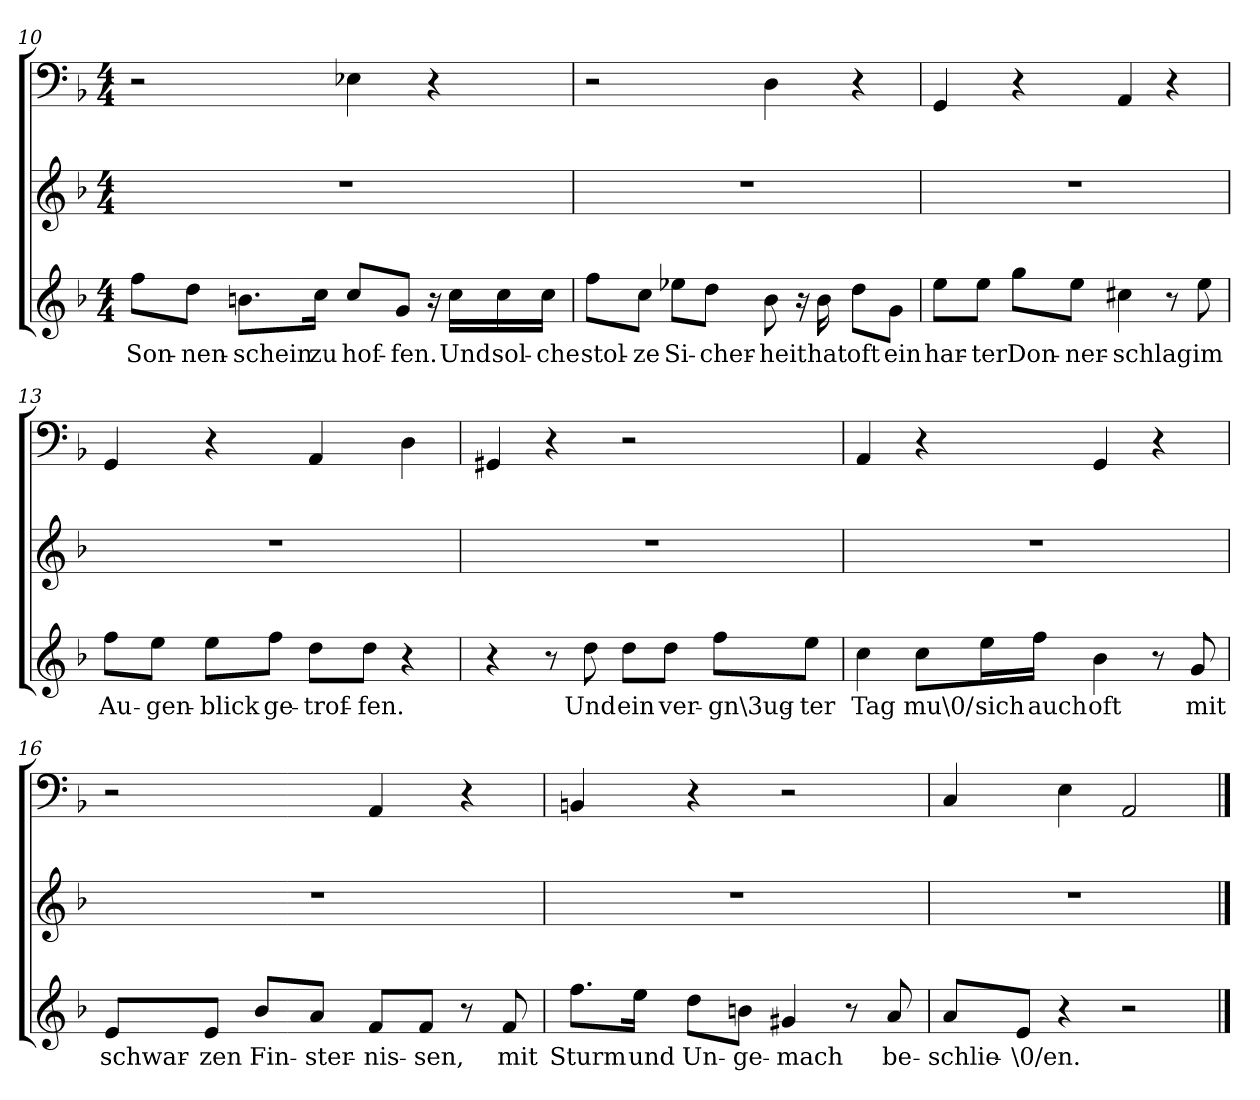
**kern	**text	**kern	**kern
*part3	*part3	*part2	*part1
*staff3	*staff3	*staff2	*staff1
*clefG2	*	*clefG2	*clefF4
*k[b-]	*	*k[b-]	*k[b-]
*d:	*	*d:	*d:
*M4/4	*	*M4/4	*M4/4
=10	=10	=10	=10
8ff\L	Son-	1r	2r
8dd\J	-nen-	.	.
8.bn\L	-schein	.	.
16cc\Jk	zu	.	.
8cc/L	hof-	.	4E-X\
8g/J	-fen.	.	.
16r	.	.	4r
16cc\LL	Und	.	.
16cc\	sol-	.	.
16cc\JJ	-che	.	.
=11	=11	=11	=11
8ff\L	stol-	1r	2r
8cc\J	-ze	.	.
8ee-X\L	Si-	.	.
8dd\J	-cher-	.	.
8b-\	-heit	.	4D\
16r	.	.	.
16b-\	hat	.	.
8dd\L	oft	.	4r
8g\J	ein	.	.
=12	=12	=12	=12
8ee\L	har-	1r	4GG/
8ee\J	-ter	.	.
8gg\L	Don-	.	4r
8ee\J	-ner-	.	.
4cc#X\	-schlag	.	4AA/
8r	.	.	4r
8ee\	im	.	.
=13	=13	=13	=13
8ff\L	Au-	1r	4GG/
8ee\J	-gen-	.	.
8ee\L	-blick	.	4r
8ff\J	ge-	.	.
8dd\L	-trof-	.	4AA/
8dd\J	-fen.	.	.
4r	.	.	4D\
=14	=14	=14	=14
4r	.	1r	4GG#X/
8r	.	.	4r
8dd\	Und	.	.
8dd\L	ein	.	2r
8dd\J	ver-	.	.
8ff\L	-gn\3ug-	.	.
8ee\J	-ter	.	.
=15	=15	=15	=15
4cc\	Tag	1r	4AA/
8cc\L	mu\0/	.	4r
16ee\L	sich	.	.
16ff\JJ	auch	.	.
4b-\	oft	.	4GG/
8r	.	.	4r
8g/	mit	.	.
=16	=16	=16	=16
8e/L	schwar-	1r	2r
8e/J	-zen	.	.
8b-/L	Fin-	.	.
8a/J	-ster-	.	.
8f/L	-nis-	.	4AA/
8f/J	-sen,	.	.
8r	.	.	4r
8f/	mit	.	.
=17	=17	=17	=17
8.ff\L	Sturm	1r	4BBn/
16ee\Jk	und	.	.
8dd\L	Un-	.	4r
8bn\J	-ge-	.	.
4g#X/	-mach	.	2r
8r	.	.	.
8a/	be-	.	.
=18	=18	=18	=18
8a/L	-schlie-	1r	4C/
8e/J	-\0/en.	.	.
4r	.	.	4E\
2r	.	.	2AA/
==	==	==	==
*-	*-	*-	*-
